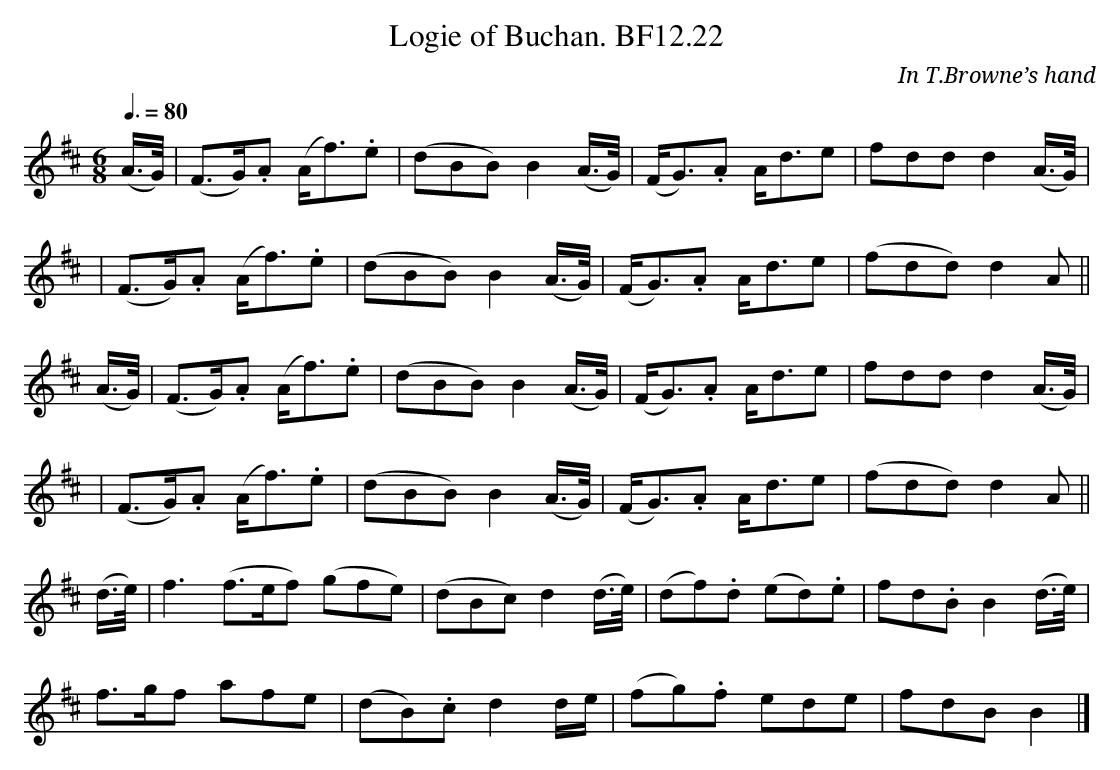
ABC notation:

X:1
T:Logie of Buchan. BF12.22
M:6/8
Q:3/8=80
C:In T.Browne’s hand
K:D
(A3/4G/4)|(F>G).A (A<f).e|(dBB) B2 (A3/4G/4)|\
(F<G).A A<de|fddd2(A3/4G/4)|
|(F>G).A (A<f).e|(dBB) B2 (A3/4G/4)|(F<G).A A<de|(fdd)d2A||
(A3/4G/4)|(F>G).A (A<f).e|(dBB) B2 (A3/4G/4)|\
(F<G).A A<de|fddd2(A3/4G/4)|
|(F>G).A (A<f).e|(dBB) B2 (A3/4G/4)|(F<G).A A<de|(fdd)d2A||
(d3/4e/4)|f3(f>ef) (gfe)|(dBc)d2(d3/4e/4)|\
(df).d (ed).e|f-d.BB2(d3/4e/4)|
f>gf afe|(dB).cd2d/e/|(fg).f ede|fdBB2|]
